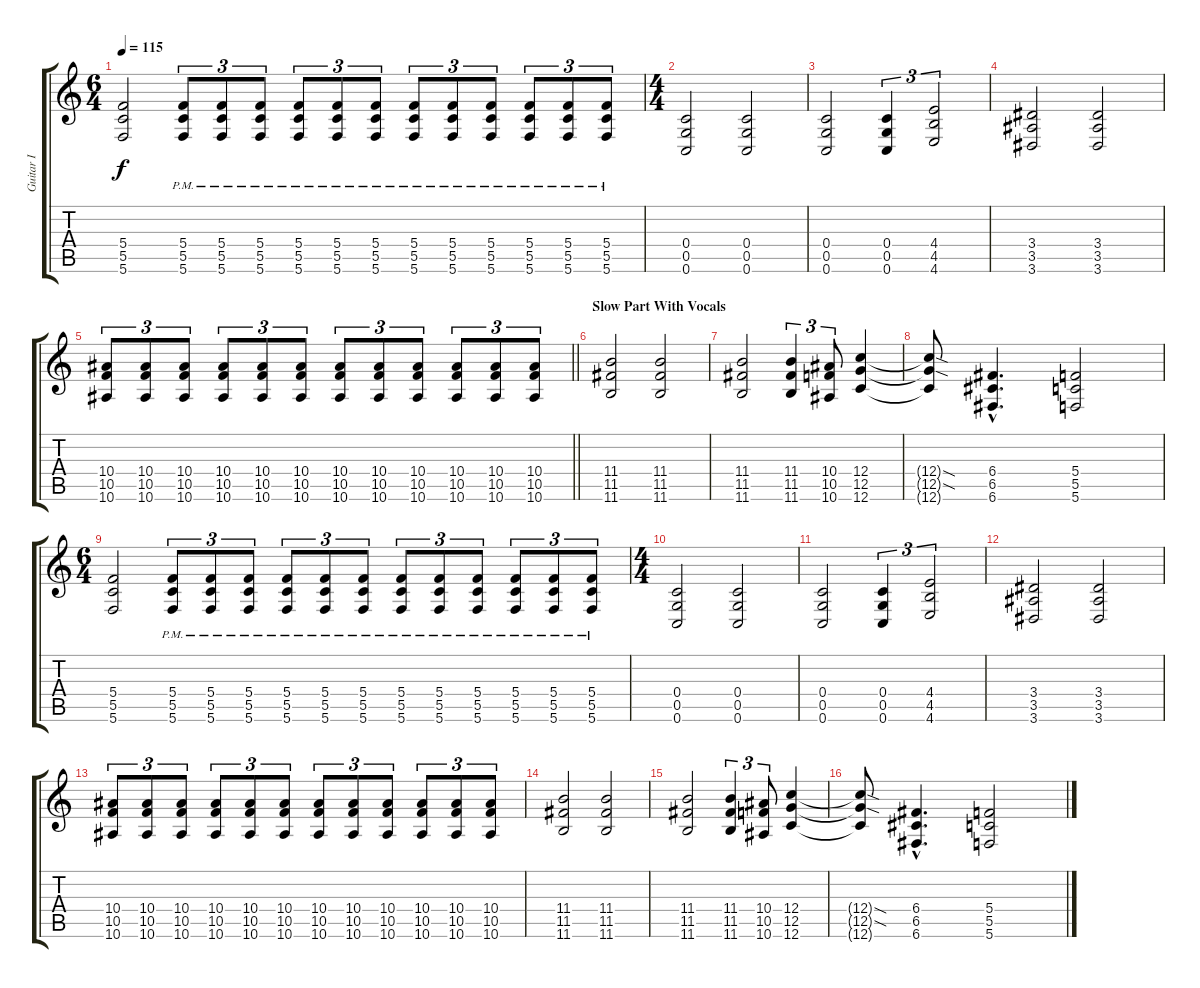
\track ("Guitar I" "Guitar I") {instrument distortionguitar}
\staff {score tabs}
\tuning (D4 A3 F3 C3 G2 C2) {hide}
\ts (6 4)
\tempo 115
\clef g2
\ks c
(5.4 5.5 5.6).2{dy f} (5.4{pm} 5.5{pm} 5.6{pm}).8{tu (3 2)} (5.4{pm} 5.5{pm} 5.6{pm}).8{tu (3 2)} (5.4{pm} 5.5{pm} 5.6{pm}).8{tu (3 2)} (5.4{pm} 5.5{pm} 5.6{pm}).8{tu (3 2)} (5.4{pm} 5.5{pm} 5.6{pm}).8{tu (3 2)} (5.4{pm} 5.5{pm} 5.6{pm}).8{tu (3 2)} (5.4{pm} 5.5{pm} 5.6{pm}).8{tu (3 2)} (5.4{pm} 5.5{pm} 5.6{pm}).8{tu (3 2)} (5.4{pm} 5.5{pm} 5.6{pm}).8{tu (3 2)} (5.4{pm} 5.5{pm} 5.6{pm}).8{tu (3 2)} (5.4{pm} 5.5{pm} 5.6{pm}).8{tu (3 2)} (5.4{pm} 5.5{pm} 5.6{pm}).8{tu (3 2)} |
\ts (4 4)
(0.4 0.5 0.6).2 (0.4 0.5 0.6).2 |
(0.4 0.5 0.6).2 (0.4 0.5 0.6).4{tu (3 2)} (4.4 4.5 4.6).2{tu (3 2)} |
(3.4 3.5 3.6).2 (3.4 3.5 3.6).2 |
\barLineRight lightlight
(10.4 10.5 10.6).8{tu (3 2)} (10.4 10.5 10.6).8{tu (3 2)} (10.4 10.5 10.6).8{tu (3 2)} (10.4 10.5 10.6).8{tu (3 2)} (10.4 10.5 10.6).8{tu (3 2)} (10.4 10.5 10.6).8{tu (3 2)} (10.4 10.5 10.6).8{tu (3 2)} (10.4 10.5 10.6).8{tu (3 2)} (10.4 10.5 10.6).8{tu (3 2)} (10.4 10.5 10.6).8{tu (3 2)} (10.4 10.5 10.6).8{tu (3 2)} (10.4 10.5 10.6).8{tu (3 2)} |
\section ("" "Slow Part With Vocals")
(11.4 11.5 11.6).2 (11.4 11.5 11.6).2 |
(11.4 11.5 11.6).2 (11.4 11.5 11.6).4{tu (3 2)} (10.4 10.5 10.6).8{tu (3 2)} (12.4 12.5 12.6).4 |
(12.4{sod t} 12.5{sod t} 12.6{t}).8 (6.4{hac} 6.5{hac} 6.6{hac}).4{d} (5.4 5.5 5.6).2 |
\ts (6 4)
(5.4 5.5 5.6).2 (5.4{pm} 5.5{pm} 5.6{pm}).8{tu (3 2)} (5.4{pm} 5.5{pm} 5.6{pm}).8{tu (3 2)} (5.4{pm} 5.5{pm} 5.6{pm}).8{tu (3 2)} (5.4{pm} 5.5{pm} 5.6{pm}).8{tu (3 2)} (5.4{pm} 5.5{pm} 5.6{pm}).8{tu (3 2)} (5.4{pm} 5.5{pm} 5.6{pm}).8{tu (3 2)} (5.4{pm} 5.5{pm} 5.6{pm}).8{tu (3 2)} (5.4{pm} 5.5{pm} 5.6{pm}).8{tu (3 2)} (5.4{pm} 5.5{pm} 5.6{pm}).8{tu (3 2)} (5.4{pm} 5.5{pm} 5.6{pm}).8{tu (3 2)} (5.4{pm} 5.5{pm} 5.6{pm}).8{tu (3 2)} (5.4{pm} 5.5{pm} 5.6{pm}).8{tu (3 2)} |
\ts (4 4)
(0.4 0.5 0.6).2 (0.4 0.5 0.6).2 |
(0.4 0.5 0.6).2 (0.4 0.5 0.6).4{tu (3 2)} (4.4 4.5 4.6).2{tu (3 2)} |
(3.4 3.5 3.6).2 (3.4 3.5 3.6).2 |
(10.4 10.5 10.6).8{tu (3 2)} (10.4 10.5 10.6).8{tu (3 2)} (10.4 10.5 10.6).8{tu (3 2)} (10.4 10.5 10.6).8{tu (3 2)} (10.4 10.5 10.6).8{tu (3 2)} (10.4 10.5 10.6).8{tu (3 2)} (10.4 10.5 10.6).8{tu (3 2)} (10.4 10.5 10.6).8{tu (3 2)} (10.4 10.5 10.6).8{tu (3 2)} (10.4 10.5 10.6).8{tu (3 2)} (10.4 10.5 10.6).8{tu (3 2)} (10.4 10.5 10.6).8{tu (3 2)} |
(11.4 11.5 11.6).2 (11.4 11.5 11.6).2 |
(11.4 11.5 11.6).2 (11.4 11.5 11.6).4{tu (3 2)} (10.4 10.5 10.6).8{tu (3 2)} (12.4 12.5 12.6).4 |
(12.4{sod t} 12.5{sod t} 12.6{t}).8 (6.4{hac} 6.5{hac} 6.6{hac}).4{d} (5.4 5.5 5.6).2
